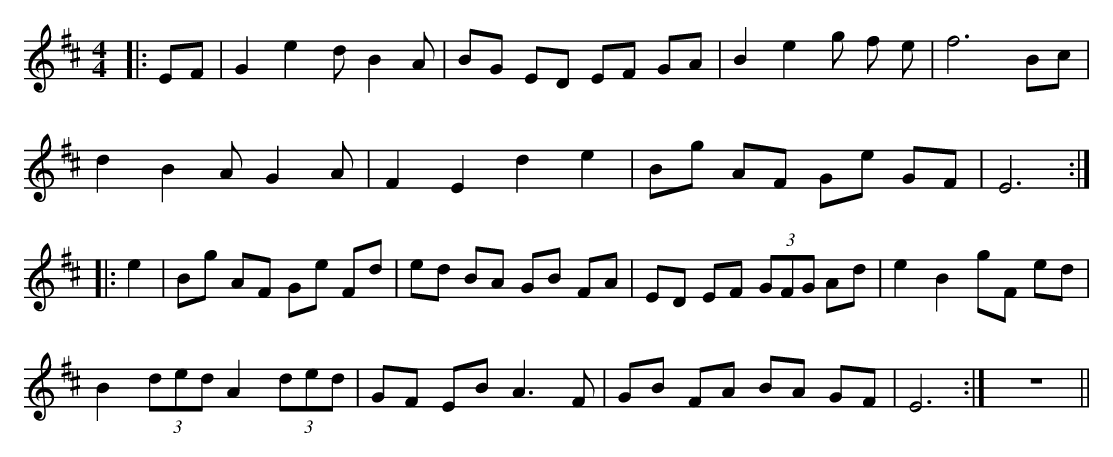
X:1
M:4/4
K:Edor
|:EF|G2 e2 d B2 A|BG ED EF GA|B2 e2 g f e|f6 Bc|
d2 B2 A G2 A|F2 E2 d2 e2|Bg AF Ge GF|E6:|
|:e2|Bg AF Ge Fd|ed BA GB FA|ED EF (3GFG Ad|e2 B2 gF ed|
B2 (3ded A2 (3ded|GF EB A3 F|GB FA BA GF|E6:|z8||
